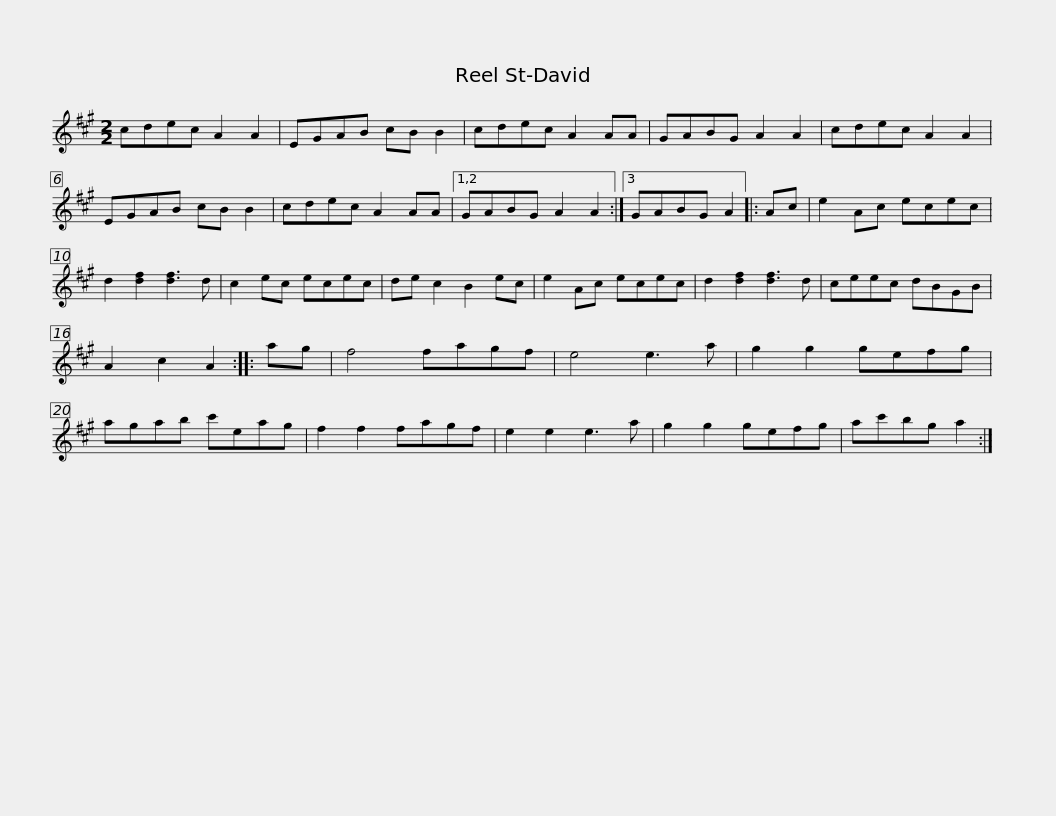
X:1
L:1/8
M:2/2
I:linebreak $
K:A
V:1 treble
V:1
 cdec A2 A2 | EGAB cB B2 | cdec A2 AA | GABG A2 A2 | cdec A2 A2 | %5
 EGAB cB B2 |$ cdec A2 AA |1,2 GABG A2 A2 :|3 GABG A2 |: Ac | %10
 e2 Ac ecec | d2 [df]2 [df]3 d | c2 ec ecec |$ de c2 B2 ec | e2 Ac ecec | %15
 d2 [df]2 [df]3 d | ceec dBGB | A2 c2 A2 :: ag | f4 fagf | %20
 e4 e3 a |$ g2 g2 gefg | agab c'eag | f2 f2 fagf | e2 e2 e3 a | %25
 g2 g2 gefg | ac'bg a2 :| %27
